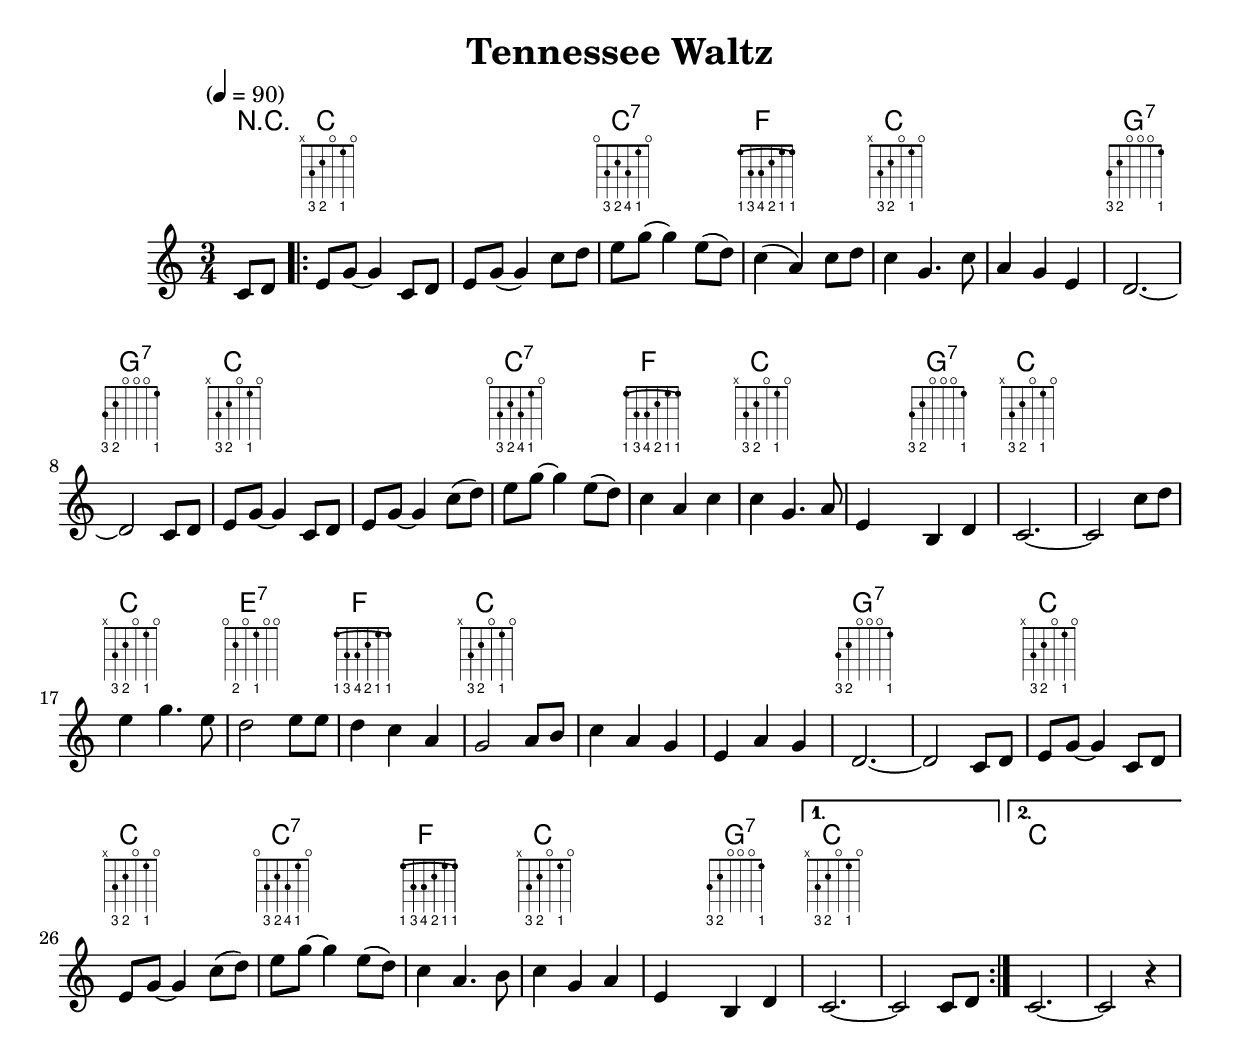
\include "predefined-guitar-fretboards.ly"

\header {
	title = "Tennessee Waltz"

}

flute = \new Staff {
	\set Staff.midiInstrument = #"flute"
	\relative c' {
		\clef treble
		\key c \major
		\time 3/4
		\tempo "" 4 = 90

		\partial 4
		c8 d
		\repeat volta 2 {
			e8 g8~ g4 c,8 d8
			e8 g( g4) c8 d8
			e8 g( g4) e8( d8)

			c4( a) c8 d |
			c4 g4. c8
			a4 g e
			d2.~ d2
			c8 d8

			e8 g8~ g4 c,8 d8
			e8 g8~ g4 c8( d8)

			e8 g8~ g4 e8( d8)
			c4 a4 c4

			c4 g4. a8
			e4 b4 d4
			c2.~ c2 c'8 d8
			e4 g4. e8
			d2 e8 e8

			d4 c a
			g2 a8 b8
			c4 a g
			e a g
			d2.~ d2 c8 d8

			e8 g8~ g4 c,8 d8
			e8 g8~ g4 c8( d8)
			e8 g8~ g4 e8( d8)
			c4 a4. b8

			c4 g4 a4
			e4 b4 d4 |
		}
		\alternative {
			{ c2.~ c2 c8 d8  }
			{ c2.~ c2 r4  }
		}
	}
}

guitar = \chordmode {

	\partial 2.
	r4
	\repeat volta 2 {
		c2. c2.
		c2.:7

		f2.  c c g:7 g:7
		c c c:7 f
		c c4 g2:7 c2. c2. c2. e:7
		f c c c g:7 g:7
		c c c:7 f
		c c4 g2:7
	}
	\alternative {
		{ c2. c2. }
		{ c2. c2. }
	}
}


\score {
	<<
		\context ChordNames {
			\set chordChanges = ##t
			\set Staff.midiInstrument = #"acoustic guitar (nylon)"
			\guitar
		}
		\context FretBoards {
			\set chordChanges = ##t
			\guitar
		}

		\flute
	>>
	\layout { }
	\midi { }
}
\version "2.18.2"

